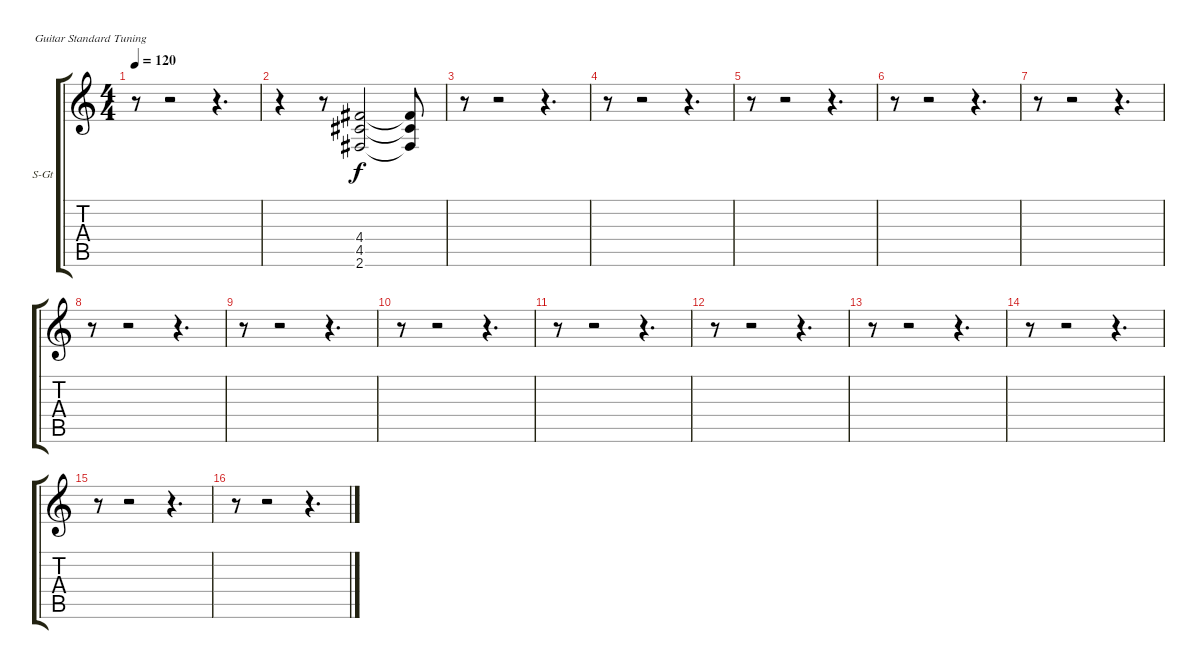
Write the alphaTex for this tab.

\bracketExtendMode groupsimilarinstruments
\firstSystemTrackNameOrientation horizontal
\otherSystemsTrackNameOrientation horizontal
\track ("Guitarra1" "S-Gt") {instrument acousticguitarsteel}
\staff {score tabs}
\tuning (E4 B3 G3 D3 A2 E2)
\ts (4 4)
\tempo 120
\clef g2
\ks c
r.8{dy f} r.2 r.4{d} |
r.4 r.8 (4.4 4.5 2.6).2 (4.4{t} 4.5{t} 2.6{t}).8 |
r.8 r.2 r.4{d} |
r.8 r.2 r.4{d} |
r.8 r.2 r.4{d} |
r.8 r.2 r.4{d} |
r.8 r.2 r.4{d} |
r.8 r.2 r.4{d} |
r.8 r.2 r.4{d} |
r.8 r.2 r.4{d} |
r.8 r.2 r.4{d} |
r.8 r.2 r.4{d} |
r.8 r.2 r.4{d} |
r.8 r.2 r.4{d} |
r.8 r.2 r.4{d} |
r.8 r.2 r.4{d}
